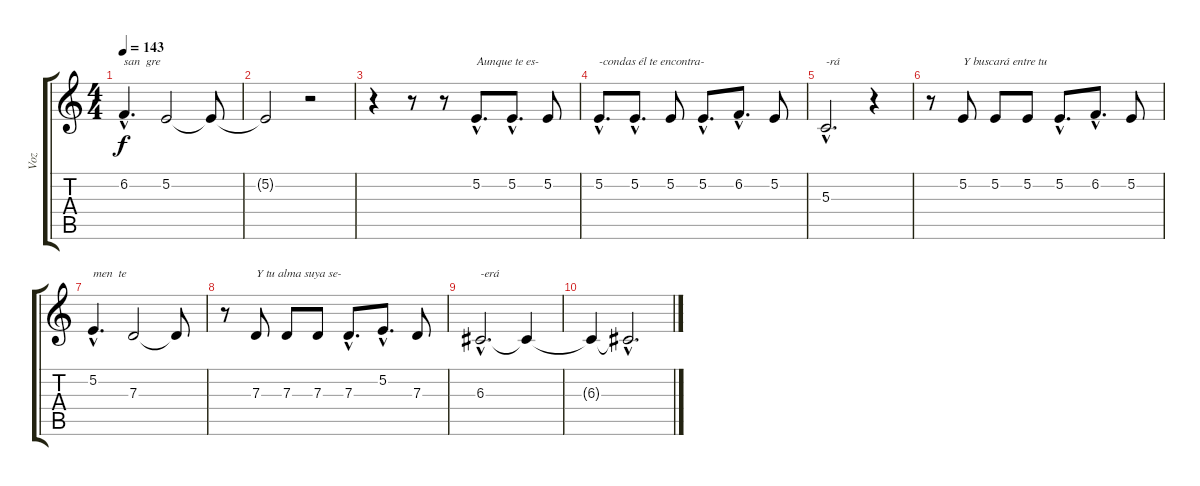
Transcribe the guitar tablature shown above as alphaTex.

\track ("Voz" "Voz") {instrument lead6voice}
\staff {score tabs}
\tuning (E4 B3 G3 D3 A2 E2) {hide}
\ts (4 4)
\tempo 143
\clef g2
\ks c
6.2{hac}.4{d txt "san  gre" dy f} 5.2.2 5.2{t}.8 |
5.2{t}.2 r.2 |
r.4 r.8 r.8 5.2{hac}.8{d txt "Aunque te es-"} 5.2{hac}.8{d} 5.2.8 |
5.2{hac}.8{d txt "-condas él te encontra-"} 5.2{hac}.8{d} 5.2.8 5.2{hac}.8{d} 6.2{hac}.8{d} 5.2.8 |
5.3{hac}.2{d txt "-rá"} r.4 |
r.8 5.2.8{txt "Y buscará entre tu "} 5.2.8 5.2.8 5.2{hac}.8{d} 6.2{hac}.8{d} 5.2.8 |
5.2{hac}.4{d txt "men  te"} 7.3.2 7.3{t}.8 |
r.8 7.3.8{txt "Y tu alma suya se-"} 7.3.8 7.3.8 7.3{hac}.8{d} 5.2{hac}.8{d} 7.3.8 |
6.3{hac}.2{d txt "-erá"} 6.3{t}.4 |
6.3{t}.4 6.3{hac t}.2{d}
